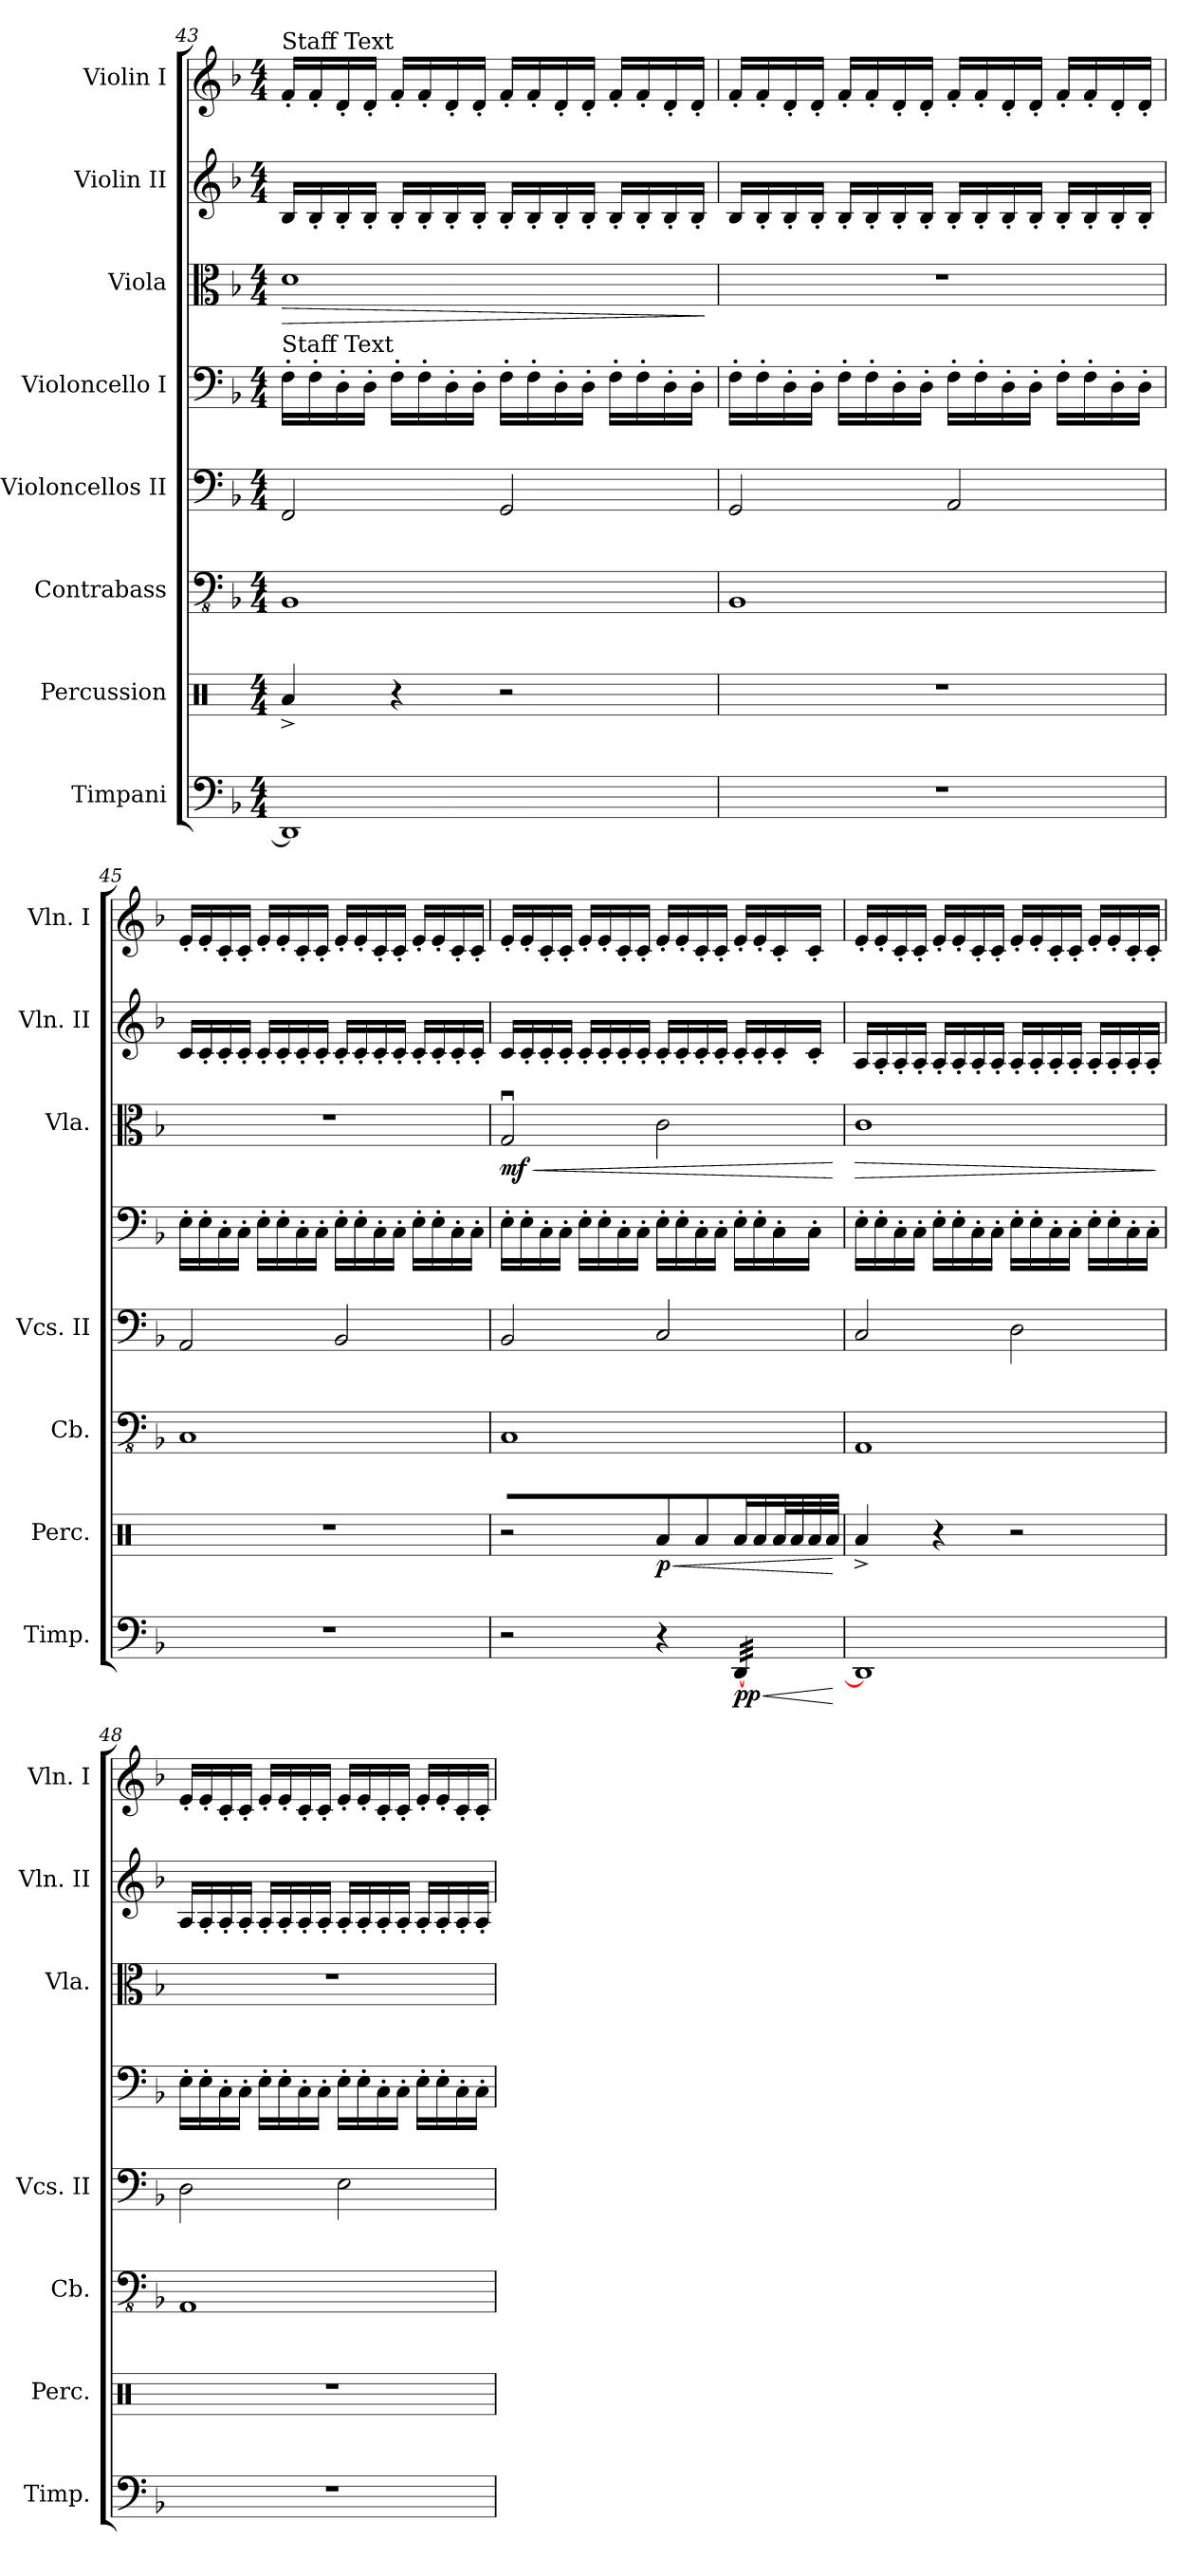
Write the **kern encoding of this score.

**kern	**dynam	**kern	**dynam	**kern	**kern	**kern	**kern	**dynam	**kern	**kern
*part8	*part8	*part7	*part7	*part6	*part5	*part4	*part3	*part3	*part2	*part1
*staff8	*staff8	*staff7	*staff7	*staff6	*staff5	*staff4	*staff3	*staff3	*staff2	*staff1
*I"Timpani	*	*I"Percussion	*	*I"Contrabass	*I"Violoncellos II	*I"Violoncello I	*I"Viola	*	*I"Violin II	*I"Violin I
*I'Timp.	*	*I'Perc.	*	*I'Cb.	*I'Vcs. II	*	*I'Vla.	*	*I'Vln. II	*I'Vln. I
*clefF4	*	*clefX	*	*clefFv4	*clefF4	*clefF4	*clefC3	*	*clefG2	*clefG2
*k[b-]	*	*k[]	*	*k[b-]	*k[b-]	*k[b-]	*k[b-]	*	*k[b-]	*k[b-]
*M4/4	*	*M4/4	*	*M4/4	*M4/4	*M4/4	*M4/4	*	*M4/4	*M4/4
=43	=43	=43	=43	=43	=43	=43	=43	=43	=43	=43
!	!	!	!	!	!	!	!	!	!	!LO:TX:a:t=Staff Text
!	!	!	!	!	!	!LO:TX:a:t=Staff Text	!	!	!	!
!	!	!	!	!	!	!	!	!LO:HP:b	!	!
1DD]	.	4Ra^/	.	1BBB-	2FF/	16F'\LL	1d	>	16B-/LL	16f'/LL
.	.	.	.	.	.	16F'\	.	.	16B-'/	16f'/
.	.	.	.	.	.	16D'\	.	.	16B-'/	16d'/
.	.	.	.	.	.	16D'\JJ	.	.	16B-'/JJ	16d'/JJ
.	.	4r	.	.	.	16F'\LL	.	.	16B-'/LL	16f'/LL
.	.	.	.	.	.	16F'\	.	.	16B-'/	16f'/
.	.	.	.	.	.	16D'\	.	.	16B-'/	16d'/
.	.	.	.	.	.	16D'\JJ	.	.	16B-'/JJ	16d'/JJ
.	.	2r	.	.	2GG/	16F'\LL	.	.	16B-'/LL	16f'/LL
.	.	.	.	.	.	16F'\	.	.	16B-'/	16f'/
.	.	.	.	.	.	16D'\	.	.	16B-'/	16d'/
.	.	.	.	.	.	16D'\JJ	.	.	16B-'/JJ	16d'/JJ
.	.	.	.	.	.	16F'\LL	.	.	16B-'/LL	16f'/LL
.	.	.	.	.	.	16F'\	.	.	16B-'/	16f'/
.	.	.	.	.	.	16D'\	.	.	16B-'/	16d'/
.	.	.	.	.	.	16D'\JJ	.	.	16B-'/JJ	16d'/JJ
.	.	.	.	.	.	.	.	]	.	.
=44	=44	=44	=44	=44	=44	=44	=44	=44	=44	=44
1r	.	1r	.	1BBB-	2GG/	16F'\LL	1r	.	16B-/LL	16f'/LL
.	.	.	.	.	.	16F'\	.	.	16B-'/	16f'/
.	.	.	.	.	.	16D'\	.	.	16B-'/	16d'/
.	.	.	.	.	.	16D'\JJ	.	.	16B-'/JJ	16d'/JJ
.	.	.	.	.	.	16F'\LL	.	.	16B-'/LL	16f'/LL
.	.	.	.	.	.	16F'\	.	.	16B-'/	16f'/
.	.	.	.	.	.	16D'\	.	.	16B-'/	16d'/
.	.	.	.	.	.	16D'\JJ	.	.	16B-'/JJ	16d'/JJ
.	.	.	.	.	2AA/	16F'\LL	.	.	16B-'/LL	16f'/LL
.	.	.	.	.	.	16F'\	.	.	16B-'/	16f'/
.	.	.	.	.	.	16D'\	.	.	16B-'/	16d'/
.	.	.	.	.	.	16D'\JJ	.	.	16B-'/JJ	16d'/JJ
.	.	.	.	.	.	16F'\LL	.	.	16B-'/LL	16f'/LL
.	.	.	.	.	.	16F'\	.	.	16B-'/	16f'/
.	.	.	.	.	.	16D'\	.	.	16B-'/	16d'/
.	.	.	.	.	.	16D'\JJ	.	.	16B-'/JJ	16d'/JJ
!!LO:LB:g=z
=45	=45	=45	=45	=45	=45	=45	=45	=45	=45	=45
1r	.	1r	.	1CC	2AA/	16E'\LL	1r	.	16c/LL	16e'/LL
.	.	.	.	.	.	16E'\	.	.	16c'/	16e'/
.	.	.	.	.	.	16C'\	.	.	16c'/	16c'/
.	.	.	.	.	.	16C'\JJ	.	.	16c'/JJ	16c'/JJ
.	.	.	.	.	.	16E'\LL	.	.	16c'/LL	16e'/LL
.	.	.	.	.	.	16E'\	.	.	16c'/	16e'/
.	.	.	.	.	.	16C'\	.	.	16c'/	16c'/
.	.	.	.	.	.	16C'\JJ	.	.	16c'/JJ	16c'/JJ
.	.	.	.	.	2BB-/	16E'\LL	.	.	16c'/LL	16e'/LL
.	.	.	.	.	.	16E'\	.	.	16c'/	16e'/
.	.	.	.	.	.	16C'\	.	.	16c'/	16c'/
.	.	.	.	.	.	16C'\JJ	.	.	16c'/JJ	16c'/JJ
.	.	.	.	.	.	16E'\LL	.	.	16c'/LL	16e'/LL
.	.	.	.	.	.	16E'\	.	.	16c'/	16e'/
.	.	.	.	.	.	16C'\	.	.	16c'/	16c'/
.	.	.	.	.	.	16C'\JJ	.	.	16c'/JJ	16c'/JJ
=46	=46	=46	=46	=46	=46	=46	=46	=46	=46	=46
!	!	!	!	!	!	!	!	!LO:HP:b	!	!
!	!	!	!	!	!	!	!	!LO:DY:n=1:b	!	!
2r	.	2r	.	1CC	2BB-/	16E'\LL	2Gu/	< mf	16c/LL	16e'/LL
.	.	.	.	.	.	16E'\	.	.	16c'/	16e'/
.	.	.	.	.	.	16C'\	.	.	16c'/	16c'/
.	.	.	.	.	.	16C'\JJ	.	.	16c'/JJ	16c'/JJ
.	.	.	.	.	.	16E'\LL	.	.	16c'/LL	16e'/LL
.	.	.	.	.	.	16E'\	.	.	16c'/	16e'/
.	.	.	.	.	.	16C'\	.	.	16c'/	16c'/
.	.	.	.	.	.	16C'\JJ	.	.	16c'/JJ	16c'/JJ
!	!	!	!LO:HP:b	!	!	!	!	!	!	!
!	!	!	!LO:DY:n=1:b	!	!	!	!	!	!	!
4r	.	8Ra/L	< p	.	2C/	16E'\LL	2c\	.	16c'/LL	16e'/LL
.	.	.	.	.	.	16E'\	.	.	16c'/	16e'/
.	.	8Ra/J	.	.	.	16C'\	.	.	16c'/	16c'/
.	.	.	.	.	.	16C'\JJ	.	.	16c'/JJ	16c'/JJ
!	!LO:HP:b	!	!	!	!	!	!	!	!	!
!	!LO:DY:n=1:b	!	!	!	!	!	!	!	!	!
*tremolo	*	*	*	*	*	*	*	*	*	*
[32DD/LLL	< pp	16Ra/LL	.	.	.	16E'\LL	.	.	16c'/LL	16e'/LL
32DD/	.	.	.	.	.	.	.	.	.	.
32DD/	.	16Ra/	.	.	.	16E'\	.	.	16c'/	16e'/
32DD/	.	.	.	.	.	.	.	.	.	.
*	*	*tremolo	*	*	*	*	*	*	*	*
32DD/	.	32Ra/	.	.	.	16C'\	.	.	16c'/	16c'/
32DD/	.	32Ra/	.	.	.	.	.	.	.	.
32DD/	.	32Ra/	.	.	.	16C'\JJ	.	.	16c'/JJ	16c'/JJ
32DD/JJJ	.	32Ra/JJJ	.	.	.	.	.	.	.	.
*	*	*Xtremolo	*	*	*	*	*	*	*	*
*Xtremolo	*	*	*	*	*	*	*	*	*	*
.	[	.	[	.	.	.	.	[	.	.
=47	=47	=47	=47	=47	=47	=47	=47	=47	=47	=47
!	!	!	!	!	!	!	!	!LO:HP:b	!	!
1DD]	.	4Ra^/	.	1AAA	2C/	16E'\LL	1c	>	16A/LL	16e'/LL
.	.	.	.	.	.	16E'\	.	.	16A'/	16e'/
.	.	.	.	.	.	16C'\	.	.	16A'/	16c'/
.	.	.	.	.	.	16C'\JJ	.	.	16A'/JJ	16c'/JJ
.	.	4r	.	.	.	16E'\LL	.	.	16A'/LL	16e'/LL
.	.	.	.	.	.	16E'\	.	.	16A'/	16e'/
.	.	.	.	.	.	16C'\	.	.	16A'/	16c'/
.	.	.	.	.	.	16C'\JJ	.	.	16A'/JJ	16c'/JJ
.	.	2r	.	.	2D\	16E'\LL	.	.	16A'/LL	16e'/LL
.	.	.	.	.	.	16E'\	.	.	16A'/	16e'/
.	.	.	.	.	.	16C'\	.	.	16A'/	16c'/
.	.	.	.	.	.	16C'\JJ	.	.	16A'/JJ	16c'/JJ
.	.	.	.	.	.	16E'\LL	.	.	16A'/LL	16e'/LL
.	.	.	.	.	.	16E'\	.	.	16A'/	16e'/
.	.	.	.	.	.	16C'\	.	.	16A'/	16c'/
.	.	.	.	.	.	16C'\JJ	.	.	16A'/JJ	16c'/JJ
.	.	.	.	.	.	.	.	]	.	.
!!LO:PB:g=z
=48	=48	=48	=48	=48	=48	=48	=48	=48	=48	=48
1r	.	1r	.	1AAA	2D\	16E'\LL	1r	.	16A/LL	16e'/LL
.	.	.	.	.	.	16E'\	.	.	16A'/	16e'/
.	.	.	.	.	.	16C'\	.	.	16A'/	16c'/
.	.	.	.	.	.	16C'\JJ	.	.	16A'/JJ	16c'/JJ
.	.	.	.	.	.	16E'\LL	.	.	16A'/LL	16e'/LL
.	.	.	.	.	.	16E'\	.	.	16A'/	16e'/
.	.	.	.	.	.	16C'\	.	.	16A'/	16c'/
.	.	.	.	.	.	16C'\JJ	.	.	16A'/JJ	16c'/JJ
.	.	.	.	.	2E\	16E'\LL	.	.	16A'/LL	16e'/LL
.	.	.	.	.	.	16E'\	.	.	16A'/	16e'/
.	.	.	.	.	.	16C'\	.	.	16A'/	16c'/
.	.	.	.	.	.	16C'\JJ	.	.	16A'/JJ	16c'/JJ
.	.	.	.	.	.	16E'\LL	.	.	16A'/LL	16e'/LL
.	.	.	.	.	.	16E'\	.	.	16A'/	16e'/
.	.	.	.	.	.	16C'\	.	.	16A'/	16c'/
.	.	.	.	.	.	16C'\JJ	.	.	16A'/JJ	16c'/JJ
=	=	=	=	=	=	=	=	=	=	=
*-	*-	*-	*-	*-	*-	*-	*-	*-	*-	*-
